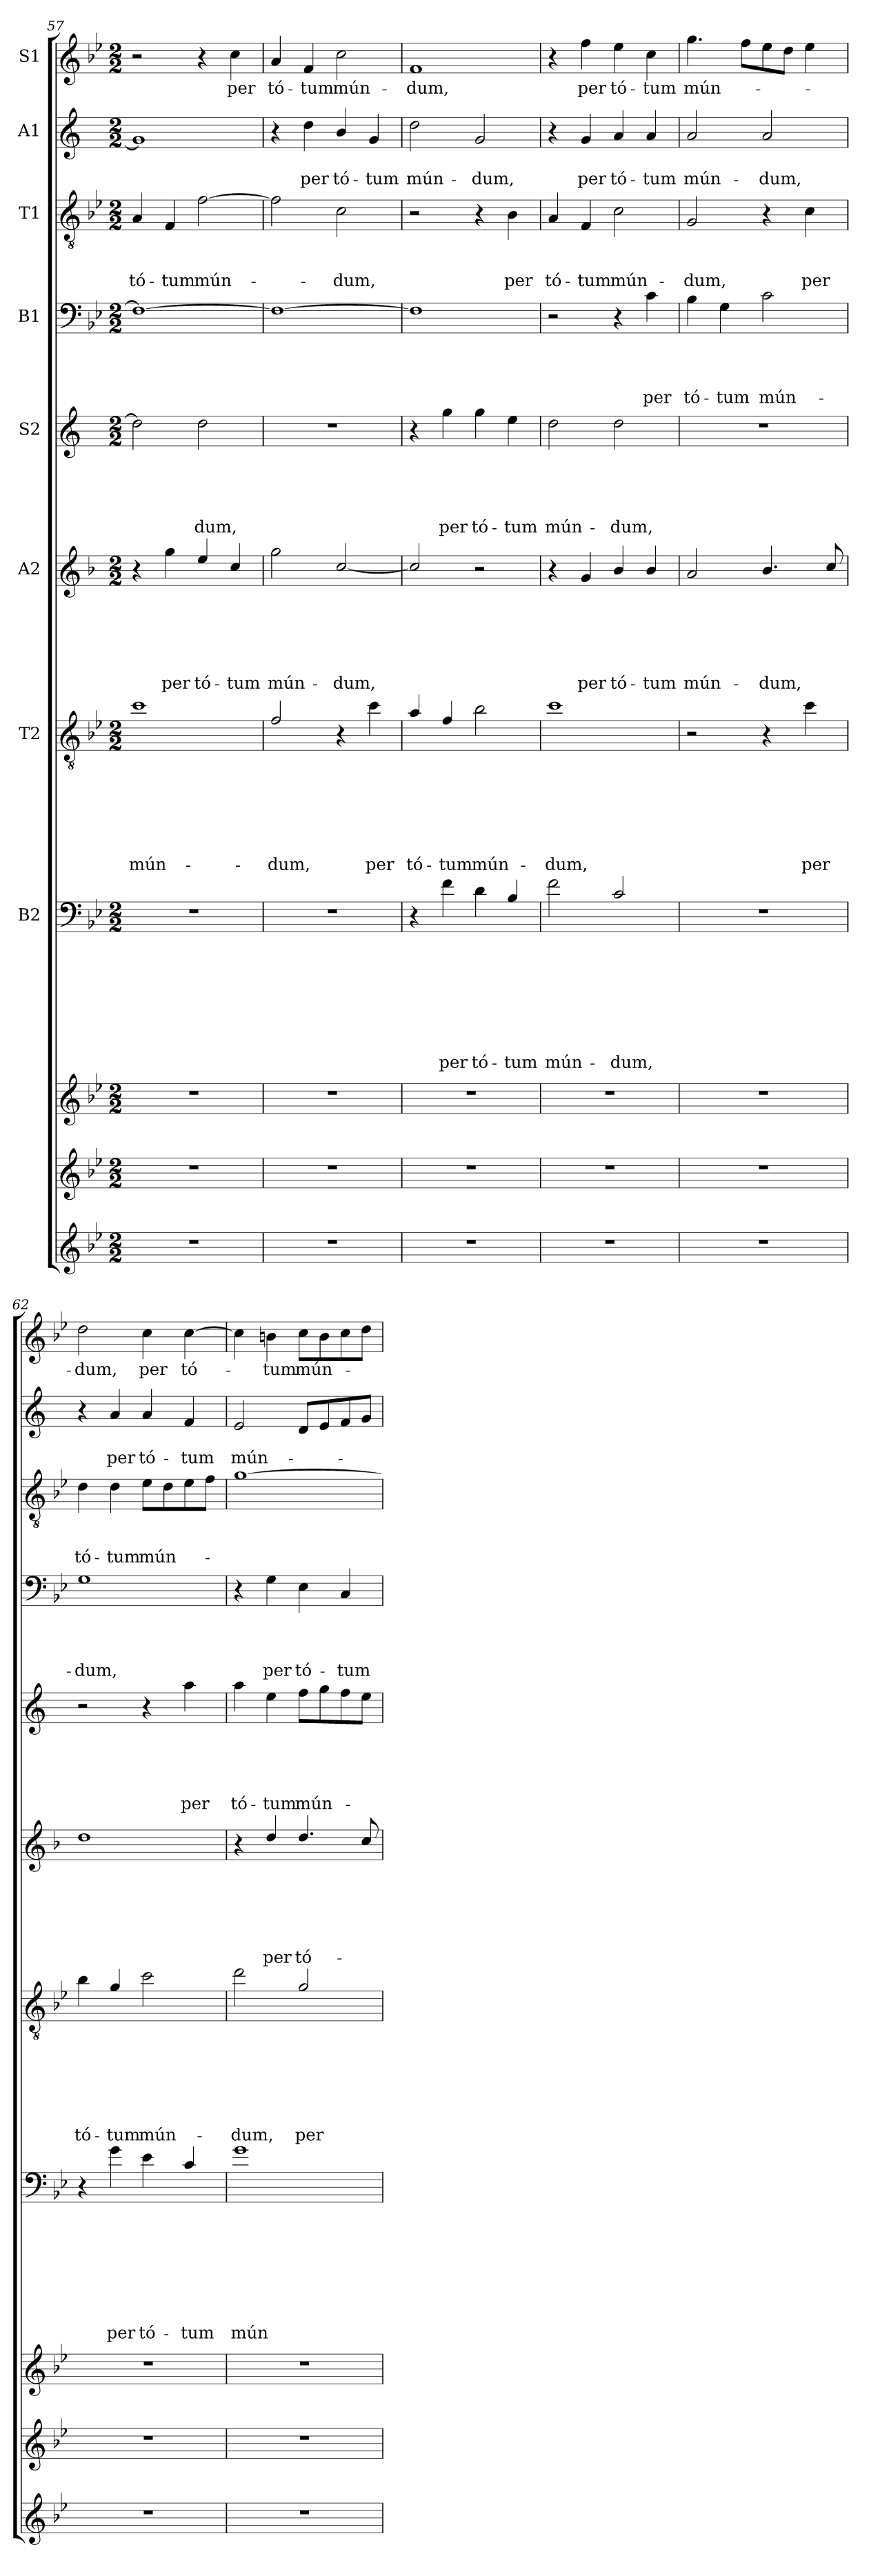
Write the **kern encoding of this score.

**kern	**kern	**kern	**kern	**text	**text	**text	**text	**text	**text	**text	**text	**kern	**text	**text	**text	**text	**text	**text	**text	**kern	**text	**text	**text	**text	**text	**text	**kern	**text	**text	**text	**text	**text	**kern	**text	**text	**text	**text	**kern	**text	**text	**text	**kern	**text	**text	**kern	**text
*part11	*part10	*part9	*part8	*part8	*part8	*part8	*part8	*part8	*part8	*part8	*part8	*part7	*part7	*part7	*part7	*part7	*part7	*part7	*part7	*part6	*part6	*part6	*part6	*part6	*part6	*part6	*part5	*part5	*part5	*part5	*part5	*part5	*part4	*part4	*part4	*part4	*part4	*part3	*part3	*part3	*part3	*part2	*part2	*part2	*part1	*part1
*staff11	*staff10	*staff9	*staff8	*staff8	*staff8	*staff8	*staff8	*staff8	*staff8	*staff8	*staff8	*staff7	*staff7	*staff7	*staff7	*staff7	*staff7	*staff7	*staff7	*staff6	*staff6	*staff6	*staff6	*staff6	*staff6	*staff6	*staff5	*staff5	*staff5	*staff5	*staff5	*staff5	*staff4	*staff4	*staff4	*staff4	*staff4	*staff3	*staff3	*staff3	*staff3	*staff2	*staff2	*staff2	*staff1	*staff1
*	*	*	*I"B2	*	*	*	*	*	*	*	*	*I"T2	*	*	*	*	*	*	*	*I"A2	*	*	*	*	*	*	*I"S2	*	*	*	*	*	*I"B1	*	*	*	*	*I"T1	*	*	*	*I"A1	*	*	*I"S1	*
!!LO:PB:g=z
*clefG2	*clefG2	*clefG2	*clefF4	*	*	*	*	*	*	*	*	*clefGv2	*	*	*	*	*	*	*	*clefG2	*	*	*	*	*	*	*clefG2	*	*	*	*	*	*clefF4	*	*	*	*	*clefGv2	*	*	*	*clefG2	*	*	*clefG2	*
*	*	*	*ITrd7c12	*	*	*	*	*	*	*	*	*ITrd8c14	*	*	*	*	*	*	*	*ITrd4c7	*	*	*	*	*	*	*ITrd1c2	*	*	*	*	*	*	*	*	*	*	*	*	*	*	*ITrd1c2	*	*	*	*
*k[b-e-]	*k[b-e-]	*k[b-e-]	*k[b-e-]	*	*	*	*	*	*	*	*	*k[b-e-]	*	*	*	*	*	*	*	*k[b-e-]	*	*	*	*	*	*	*k[b-e-]	*	*	*	*	*	*k[b-e-]	*	*	*	*	*k[b-e-]	*	*	*	*k[b-e-]	*	*	*k[b-e-]	*
*B-:	*B-:	*B-:	*B-:	*	*	*	*	*	*	*	*	*B-:	*	*	*	*	*	*	*	*B-:	*	*	*	*	*	*	*B-:	*	*	*	*	*	*B-:	*	*	*	*	*B-:	*	*	*	*B-:	*	*	*B-:	*
*M2/2	*M2/2	*M2/2	*M2/2	*	*	*	*	*	*	*	*	*M2/2	*	*	*	*	*	*	*	*M2/2	*	*	*	*	*	*	*M2/2	*	*	*	*	*	*M2/2	*	*	*	*	*M2/2	*	*	*	*M2/2	*	*	*M2/2	*
=57	=57	=57	=57	=57	=57	=57	=57	=57	=57	=57	=57	=57	=57	=57	=57	=57	=57	=57	=57	=57	=57	=57	=57	=57	=57	=57	=57	=57	=57	=57	=57	=57	=57	=57	=57	=57	=57	=57	=57	=57	=57	=57	=57	=57	=57	=57
!	!	!	!	!	!	!	!	!	!	!	!	!	!	!	!	!	!	!	!LO:LY:b	!	!	!	!	!	!	!	!	!	!	!	!	!	!	!	!	!	!	!	!	!	!LO:LY:b	!	!	!	!	!
1r	1r	1r	1r	.	.	.	.	.	.	.	.	1c	.	.	.	.	.	.	mún-	4r	.	.	.	.	.	.	2cc\]	.	.	.	.	.	1F_	.	.	.	.	4A/	.	.	tó-	1f]	.	.	2r	.
!	!	!	!	!	!	!	!	!	!	!	!	!	!	!	!	!	!	!	!	!	!	!	!	!	!	!LO:LY:b	!	!	!	!	!	!	!	!	!	!	!	!	!	!	!LO:LY:b	!	!	!	!	!
.	.	.	.	.	.	.	.	.	.	.	.	.	.	.	.	.	.	.	.	4cc\	.	.	.	.	.	per	.	.	.	.	.	.	.	.	.	.	.	4F/	.	.	-tum	.	.	.	.	.
!	!	!	!	!	!	!	!	!	!	!	!	!	!	!	!	!	!	!	!	!	!	!	!	!	!	!LO:LY:b	!	!	!	!	!	!LO:LY:b	!	!	!	!	!	!	!	!	!LO:LY:b	!	!	!	!	!
.	.	.	.	.	.	.	.	.	.	.	.	.	.	.	.	.	.	.	.	4a/	.	.	.	.	.	tó-	2cc\	.	.	.	.	-dum,	.	.	.	.	.	[2f\	.	.	mún-	.	.	.	4r	.
!	!	!	!	!	!	!	!	!	!	!	!	!	!	!	!	!	!	!	!	!	!	!	!	!	!	!LO:LY:b	!	!	!	!	!	!	!	!	!	!	!	!	!	!	!	!	!	!	!	!LO:LY:b
.	.	.	.	.	.	.	.	.	.	.	.	.	.	.	.	.	.	.	.	4f/	.	.	.	.	.	-tum	.	.	.	.	.	.	.	.	.	.	.	.	.	.	.	.	.	.	4cc\	per
=58	=58	=58	=58	=58	=58	=58	=58	=58	=58	=58	=58	=58	=58	=58	=58	=58	=58	=58	=58	=58	=58	=58	=58	=58	=58	=58	=58	=58	=58	=58	=58	=58	=58	=58	=58	=58	=58	=58	=58	=58	=58	=58	=58	=58	=58	=58
!	!	!	!	!	!	!	!	!	!	!	!	!	!	!	!	!	!	!	!LO:LY:b	!	!	!	!	!	!	!LO:LY:b	!	!	!	!	!	!	!	!	!	!	!	!	!	!	!	!	!	!	!	!LO:LY:b
1r	1r	1r	1r	.	.	.	.	.	.	.	.	2F/	.	.	.	.	.	.	-dum,	2cc\	.	.	.	.	.	mún-	1r	.	.	.	.	.	1F_	.	.	.	.	2f\]	.	.	.	4r	.	.	4a/	tó-
!	!	!	!	!	!	!	!	!	!	!	!	!	!	!	!	!	!	!	!	!	!	!	!	!	!	!	!	!	!	!	!	!	!	!	!	!	!	!	!	!	!	!	!	!LO:LY:b	!	!LO:LY:b
.	.	.	.	.	.	.	.	.	.	.	.	.	.	.	.	.	.	.	.	.	.	.	.	.	.	.	.	.	.	.	.	.	.	.	.	.	.	.	.	.	.	4cc\	.	per	4f/	-tum
!	!	!	!	!	!	!	!	!	!	!	!	!	!	!	!	!	!	!	!	!	!	!	!	!	!	!LO:LY:b	!	!	!	!	!	!	!	!	!	!	!	!	!	!	!LO:LY:b	!	!	!LO:LY:b	!	!LO:LY:b
.	.	.	.	.	.	.	.	.	.	.	.	4r	.	.	.	.	.	.	.	[2f/	.	.	.	.	.	-dum,	.	.	.	.	.	.	.	.	.	.	.	2c\	.	.	-dum,	4a/	.	tó-	2cc\	mún-
!	!	!	!	!	!	!	!	!	!	!	!	!	!	!	!	!	!	!	!LO:LY:b	!	!	!	!	!	!	!	!	!	!	!	!	!	!	!	!	!	!	!	!	!	!	!	!	!LO:LY:b	!	!
.	.	.	.	.	.	.	.	.	.	.	.	4c\	.	.	.	.	.	.	per	.	.	.	.	.	.	.	.	.	.	.	.	.	.	.	.	.	.	.	.	.	.	4f/	.	-tum	.	.
=59	=59	=59	=59	=59	=59	=59	=59	=59	=59	=59	=59	=59	=59	=59	=59	=59	=59	=59	=59	=59	=59	=59	=59	=59	=59	=59	=59	=59	=59	=59	=59	=59	=59	=59	=59	=59	=59	=59	=59	=59	=59	=59	=59	=59	=59	=59
!	!	!	!	!	!	!	!	!	!	!	!	!	!	!	!	!	!	!	!LO:LY:b	!	!	!	!	!	!	!	!	!	!	!	!	!	!	!	!	!	!	!	!	!	!	!	!	!LO:LY:b	!	!LO:LY:b
1r	1r	1r	4r	.	.	.	.	.	.	.	.	4A/	.	.	.	.	.	.	tó-	2f/]	.	.	.	.	.	.	4r	.	.	.	.	.	1F]	.	.	.	.	2r	.	.	.	2cc\	.	mún-	1f	-dum,
!	!	!	!	!	!	!	!	!	!	!	!LO:LY:b	!	!	!	!	!	!	!	!LO:LY:b	!	!	!	!	!	!	!	!	!	!	!	!	!LO:LY:b	!	!	!	!	!	!	!	!	!	!	!	!	!	!
.	.	.	4F\	.	.	.	.	.	.	.	per	4F/	.	.	.	.	.	.	-tum	.	.	.	.	.	.	.	4ff\	.	.	.	.	per	.	.	.	.	.	.	.	.	.	.	.	.	.	.
!	!	!	!	!	!	!	!	!	!	!	!LO:LY:b	!	!	!	!	!	!	!	!LO:LY:b	!	!	!	!	!	!	!	!	!	!	!	!	!LO:LY:b	!	!	!	!	!	!	!	!	!	!	!	!LO:LY:b	!	!
.	.	.	4D\	.	.	.	.	.	.	.	tó-	2B-\	.	.	.	.	.	.	mún-	2r	.	.	.	.	.	.	4ff\	.	.	.	.	tó-	.	.	.	.	.	4r	.	.	.	2f/	.	-dum,	.	.
!	!	!	!	!	!	!	!	!	!	!	!LO:LY:b	!	!	!	!	!	!	!	!	!	!	!	!	!	!	!	!	!	!	!	!	!LO:LY:b	!	!	!	!	!	!	!	!	!LO:LY:b	!	!	!	!	!
.	.	.	4BB-/	.	.	.	.	.	.	.	-tum	.	.	.	.	.	.	.	.	.	.	.	.	.	.	.	4dd\	.	.	.	.	-tum	.	.	.	.	.	4B-\	.	.	per	.	.	.	.	.
=60	=60	=60	=60	=60	=60	=60	=60	=60	=60	=60	=60	=60	=60	=60	=60	=60	=60	=60	=60	=60	=60	=60	=60	=60	=60	=60	=60	=60	=60	=60	=60	=60	=60	=60	=60	=60	=60	=60	=60	=60	=60	=60	=60	=60	=60	=60
!	!	!	!	!	!	!	!	!	!	!	!LO:LY:b	!	!	!	!	!	!	!	!LO:LY:b	!	!	!	!	!	!	!	!	!	!	!	!	!LO:LY:b	!	!	!	!	!	!	!	!	!LO:LY:b	!	!	!	!	!
1r	1r	1r	2F\	.	.	.	.	.	.	.	mún-	1c	.	.	.	.	.	.	-dum,	4r	.	.	.	.	.	.	2cc\	.	.	.	.	mún-	2r	.	.	.	.	4A/	.	.	tó-	4r	.	.	4r	.
!	!	!	!	!	!	!	!	!	!	!	!	!	!	!	!	!	!	!	!	!	!	!	!	!	!	!LO:LY:b	!	!	!	!	!	!	!	!	!	!	!	!	!	!	!LO:LY:b	!	!	!LO:LY:b	!	!LO:LY:b
.	.	.	.	.	.	.	.	.	.	.	.	.	.	.	.	.	.	.	.	4c/	.	.	.	.	.	per	.	.	.	.	.	.	.	.	.	.	.	4F/	.	.	-tum	4f/	.	per	4ff\	per
!	!	!	!	!	!	!	!	!	!	!	!LO:LY:b	!	!	!	!	!	!	!	!	!	!	!	!	!	!	!LO:LY:b	!	!	!	!	!	!LO:LY:b	!	!	!	!	!	!	!	!	!LO:LY:b	!	!	!LO:LY:b	!	!LO:LY:b
.	.	.	2C/	.	.	.	.	.	.	.	-dum,	.	.	.	.	.	.	.	.	4e-/	.	.	.	.	.	tó-	2cc\	.	.	.	.	-dum,	4r	.	.	.	.	2c\	.	.	mún-	4g/	.	tó-	4ee-\	tó-
!	!	!	!	!	!	!	!	!	!	!	!	!	!	!	!	!	!	!	!	!	!	!	!	!	!	!LO:LY:b	!	!	!	!	!	!	!	!	!	!	!LO:LY:b	!	!	!	!	!	!	!LO:LY:b	!	!LO:LY:b
.	.	.	.	.	.	.	.	.	.	.	.	.	.	.	.	.	.	.	.	4e-/	.	.	.	.	.	-tum	.	.	.	.	.	.	4c\	.	.	.	per	.	.	.	.	4g/	.	-tum	4cc\	-tum
=61	=61	=61	=61	=61	=61	=61	=61	=61	=61	=61	=61	=61	=61	=61	=61	=61	=61	=61	=61	=61	=61	=61	=61	=61	=61	=61	=61	=61	=61	=61	=61	=61	=61	=61	=61	=61	=61	=61	=61	=61	=61	=61	=61	=61	=61	=61
!	!	!	!	!	!	!	!	!	!	!	!	!	!	!	!	!	!	!	!	!	!	!	!	!	!	!LO:LY:b	!	!	!	!	!	!	!	!	!	!	!LO:LY:b	!	!	!	!LO:LY:b	!	!	!LO:LY:b	!	!LO:LY:b
1r	1r	1r	1r	.	.	.	.	.	.	.	.	2r	.	.	.	.	.	.	.	2d/	.	.	.	.	.	mún-	1r	.	.	.	.	.	4B-\	.	.	.	tó-	2G/	.	.	-dum,	2g/	.	mún-	4.gg\	mún-
!	!	!	!	!	!	!	!	!	!	!	!	!	!	!	!	!	!	!	!	!	!	!	!	!	!	!	!	!	!	!	!	!	!	!	!	!	!LO:LY:b	!	!	!	!	!	!	!	!	!
.	.	.	.	.	.	.	.	.	.	.	.	.	.	.	.	.	.	.	.	.	.	.	.	.	.	.	.	.	.	.	.	.	4G\	.	.	.	-tum	.	.	.	.	.	.	.	.	.
.	.	.	.	.	.	.	.	.	.	.	.	.	.	.	.	.	.	.	.	.	.	.	.	.	.	.	.	.	.	.	.	.	.	.	.	.	.	.	.	.	.	.	.	.	8ff\L	.
!	!	!	!	!	!	!	!	!	!	!	!	!	!	!	!	!	!	!	!	!	!	!	!	!	!	!LO:LY:b	!	!	!	!	!	!	!	!	!	!	!LO:LY:b	!	!	!	!	!	!	!LO:LY:b	!	!
.	.	.	.	.	.	.	.	.	.	.	.	4r	.	.	.	.	.	.	.	4.e-/	.	.	.	.	.	-dum,	.	.	.	.	.	.	2c\	.	.	.	mún-	4r	.	.	.	2g/	.	-dum,	8ee-\	.
.	.	.	.	.	.	.	.	.	.	.	.	.	.	.	.	.	.	.	.	.	.	.	.	.	.	.	.	.	.	.	.	.	.	.	.	.	.	.	.	.	.	.	.	.	8dd\J	.
!	!	!	!	!	!	!	!	!	!	!	!	!	!	!	!	!	!	!	!LO:LY:b	!	!	!	!	!	!	!	!	!	!	!	!	!	!	!	!	!	!	!	!	!	!LO:LY:b	!	!	!	!	!
.	.	.	.	.	.	.	.	.	.	.	.	4c\	.	.	.	.	.	.	per	.	.	.	.	.	.	.	.	.	.	.	.	.	.	.	.	.	.	4c\	.	.	per	.	.	.	4ee-\	.
.	.	.	.	.	.	.	.	.	.	.	.	.	.	.	.	.	.	.	.	8f/	.	.	.	.	.	.	.	.	.	.	.	.	.	.	.	.	.	.	.	.	.	.	.	.	.	.
!!LO:PB:g=z
=62	=62	=62	=62	=62	=62	=62	=62	=62	=62	=62	=62	=62	=62	=62	=62	=62	=62	=62	=62	=62	=62	=62	=62	=62	=62	=62	=62	=62	=62	=62	=62	=62	=62	=62	=62	=62	=62	=62	=62	=62	=62	=62	=62	=62	=62	=62
!	!	!	!	!	!	!	!	!	!	!	!	!	!	!	!	!	!	!	!LO:LY:b	!	!	!	!	!	!	!	!	!	!	!	!	!	!	!	!	!	!LO:LY:b	!	!	!	!LO:LY:b	!	!	!	!	!LO:LY:b
1r	1r	1r	4r	.	.	.	.	.	.	.	.	4B-\	.	.	.	.	.	.	tó-	1g	.	.	.	.	.	.	2r	.	.	.	.	.	1G	.	.	.	-dum,	4d\	.	.	tó-	4r	.	.	2dd\	-dum,
!	!	!	!	!	!	!	!	!	!	!	!LO:LY:b	!	!	!	!	!	!	!	!LO:LY:b	!	!	!	!	!	!	!	!	!	!	!	!	!	!	!	!	!	!	!	!	!	!LO:LY:b	!	!	!LO:LY:b	!	!
.	.	.	4G\	.	.	.	.	.	.	.	per	4G/	.	.	.	.	.	.	-tum	.	.	.	.	.	.	.	.	.	.	.	.	.	.	.	.	.	.	4d\	.	.	-tum	4g/	.	per	.	.
!	!	!	!	!	!	!	!	!	!	!	!LO:LY:b	!	!	!	!	!	!	!	!LO:LY:b	!	!	!	!	!	!	!	!	!	!	!	!	!	!	!	!	!	!	!	!	!	!LO:LY:b	!	!	!LO:LY:b	!	!LO:LY:b
.	.	.	4E-\	.	.	.	.	.	.	.	tó-	2c\	.	.	.	.	.	.	mún-	.	.	.	.	.	.	.	4r	.	.	.	.	.	.	.	.	.	.	8e-\L	.	.	mún-	4g/	.	tó-	4cc\	per
.	.	.	.	.	.	.	.	.	.	.	.	.	.	.	.	.	.	.	.	.	.	.	.	.	.	.	.	.	.	.	.	.	.	.	.	.	.	8d\	.	.	.	.	.	.	.	.
!	!	!	!	!	!	!	!	!	!	!	!LO:LY:b	!	!	!	!	!	!	!	!	!	!	!	!	!	!	!	!	!	!	!	!	!LO:LY:b	!	!	!	!	!	!	!	!	!	!	!	!LO:LY:b	!	!LO:LY:b
.	.	.	4C/	.	.	.	.	.	.	.	-tum	.	.	.	.	.	.	.	.	.	.	.	.	.	.	.	4gg\	.	.	.	.	per	.	.	.	.	.	8e-\	.	.	.	4e-/	.	-tum	[4cc\	tó-
.	.	.	.	.	.	.	.	.	.	.	.	.	.	.	.	.	.	.	.	.	.	.	.	.	.	.	.	.	.	.	.	.	.	.	.	.	.	8f\J	.	.	.	.	.	.	.	.
=63	=63	=63	=63	=63	=63	=63	=63	=63	=63	=63	=63	=63	=63	=63	=63	=63	=63	=63	=63	=63	=63	=63	=63	=63	=63	=63	=63	=63	=63	=63	=63	=63	=63	=63	=63	=63	=63	=63	=63	=63	=63	=63	=63	=63	=63	=63
!	!	!	!	!	!	!	!	!	!	!	!LO:LY:b	!	!	!	!	!	!	!	!LO:LY:b	!	!	!	!	!	!	!	!	!	!	!	!	!LO:LY:b	!	!	!	!	!	!	!	!	!	!	!	!LO:LY:b	!	!
1r	1r	1r	1G	.	.	.	.	.	.	.	mún-	2d\	.	.	.	.	.	.	-dum,	4r	.	.	.	.	.	.	4gg\	.	.	.	.	tó-	4r	.	.	.	.	[1g	.	.	.	2d/	.	mún-	4cc\]	.
!	!	!	!	!	!	!	!	!	!	!	!	!	!	!	!	!	!	!	!	!	!	!	!	!	!	!LO:LY:b	!	!	!	!	!	!LO:LY:b	!	!	!	!	!LO:LY:b	!	!	!	!	!	!	!	!	!LO:LY:b
.	.	.	.	.	.	.	.	.	.	.	.	.	.	.	.	.	.	.	.	4g/	.	.	.	.	.	per	4dd\	.	.	.	.	-tum	4G\	.	.	.	per	.	.	.	.	.	.	.	4bn\	-tum
!	!	!	!	!	!	!	!	!	!	!	!	!	!	!	!	!	!	!	!LO:LY:b	!	!	!	!	!	!	!LO:LY:b	!	!	!	!	!	!LO:LY:b	!	!	!	!	!LO:LY:b	!	!	!	!	!	!	!	!	!LO:LY:b
.	.	.	.	.	.	.	.	.	.	.	.	2G/	.	.	.	.	.	.	per	4.g/	.	.	.	.	.	tó-	8ee-\L	.	.	.	.	mún-	4E-\	.	.	.	tó-	.	.	.	.	8c/L	.	.	8cc\L	mún-
.	.	.	.	.	.	.	.	.	.	.	.	.	.	.	.	.	.	.	.	.	.	.	.	.	.	.	8ff\	.	.	.	.	.	.	.	.	.	.	.	.	.	.	8d/	.	.	8b\	.
!	!	!	!	!	!	!	!	!	!	!	!	!	!	!	!	!	!	!	!	!	!	!	!	!	!	!	!	!	!	!	!	!	!	!	!	!	!LO:LY:b	!	!	!	!	!	!	!	!	!
.	.	.	.	.	.	.	.	.	.	.	.	.	.	.	.	.	.	.	.	.	.	.	.	.	.	.	8ee-\	.	.	.	.	.	4C/	.	.	.	-tum	.	.	.	.	8e-/	.	.	8cc\	.
.	.	.	.	.	.	.	.	.	.	.	.	.	.	.	.	.	.	.	.	8f/	.	.	.	.	.	.	8dd\J	.	.	.	.	.	.	.	.	.	.	.	.	.	.	8f/J	.	.	8dd\J	.
=	=	=	=	=	=	=	=	=	=	=	=	=	=	=	=	=	=	=	=	=	=	=	=	=	=	=	=	=	=	=	=	=	=	=	=	=	=	=	=	=	=	=	=	=	=	=
*-	*-	*-	*-	*-	*-	*-	*-	*-	*-	*-	*-	*-	*-	*-	*-	*-	*-	*-	*-	*-	*-	*-	*-	*-	*-	*-	*-	*-	*-	*-	*-	*-	*-	*-	*-	*-	*-	*-	*-	*-	*-	*-	*-	*-	*-	*-
